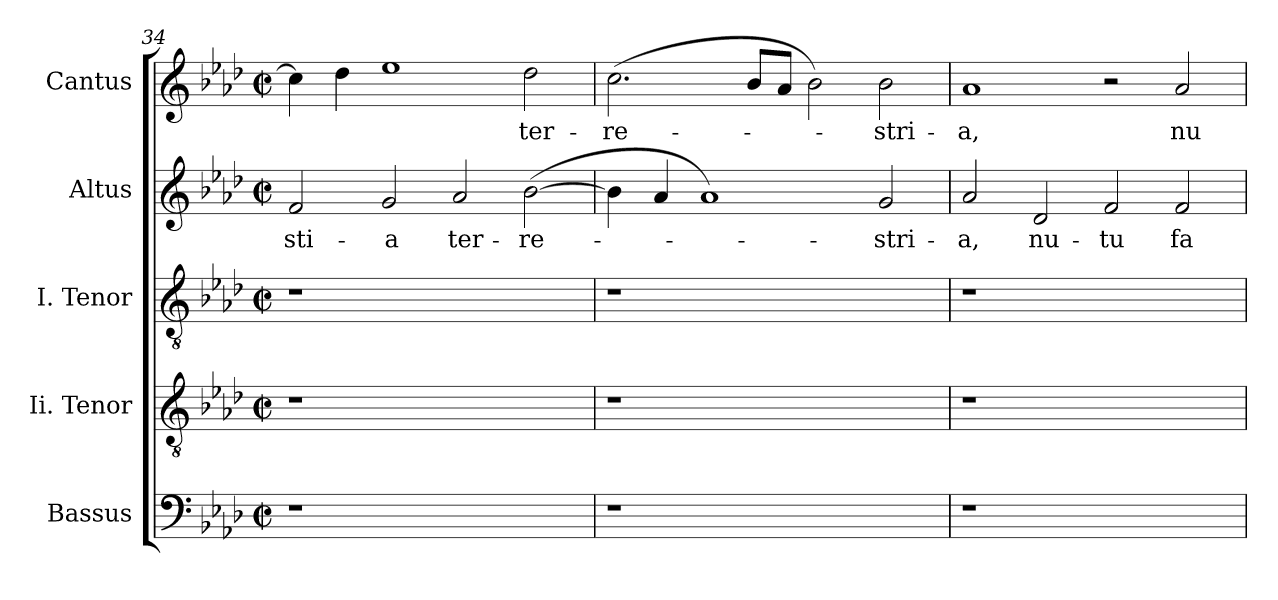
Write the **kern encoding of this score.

**kern	**kern	**kern	**kern	**text	**kern	**text
*part5	*part4	*part3	*part2	*part2	*part1	*part1
*staff5	*staff4	*staff3	*staff2	*staff2	*staff1	*staff1
*I"Bassus	*I"Ii. Tenor	*I"I. Tenor	*I"Altus	*	*I"Cantus	*
!!LO:LB:g=z
*clefF4	*clefGv2	*clefGv2	*clefG2	*	*clefG2	*
*k[b-e-a-d-]	*k[b-e-a-d-]	*k[b-e-a-d-]	*k[b-e-a-d-]	*	*k[b-e-a-d-]	*
*A-:	*A-:	*A-:	*A-:	*	*A-:	*
*M2/2	*M2/2	*M2/2	*M2/2	*	*M2/2	*
*met(c|)	*met(c|)	*met(c|)	*met(c|)	*	*met(c|)	*
=34	=34	=34	=34	=34	=34	=34
!	!	!	!	!LO:LY:b:cj	!	!
1r	1r	1r	2f/	-sti-	4cc\]	.
.	.	.	.	.	4dd-\	.
!	!	!	!	!LO:LY:b:cj	!	!
.	.	.	2g/	-a	1ee-	.
!	!	!	!	!LO:LY:b:cj	!	!
1ryy	1ryy	1ryy	2a-/	ter-	.	.
!	!	!	!	!LO:LY:b:cj	!	!LO:LY:b:cj
.	.	.	(>[>2b-\	-re-	2dd-\	ter-
=35	=35	=35	=35	=35	=35	=35
!	!	!	!	!	!	!LO:LY:b:cj
1r	1r	1r	4b-\]	.	(>2.cc\	-re-
.	.	.	4a-/	.	.	.
.	.	.	1a-)	.	.	.
.	.	.	.	.	8b-/L	.
.	.	.	.	.	8a-/J	.
1ryy	1ryy	1ryy	.	.	2b-\)	.
!	!	!	!	!LO:LY:b:cj	!	!LO:LY:b:cj
.	.	.	2g/	-stri-	2b-\	-stri-
=36	=36	=36	=36	=36	=36	=36
!	!	!	!	!LO:LY:b:cj	!	!LO:LY:b:cj
1r	1r	1r	2a-/	-a,	1a-	-a,
!	!	!	!	!LO:LY:b:cj	!	!
.	.	.	2d-/	nu-	.	.
!	!	!	!	!LO:LY:b:cj	!	!
1ryy	1ryy	1ryy	2f/	-tu	2r	.
!	!	!	!	!LO:LY:b:cj	!	!LO:LY:b:cj
.	.	.	2f/	fa-	2a-/	nu-
=	=	=	=	=	=	=
*-	*-	*-	*-	*-	*-	*-
